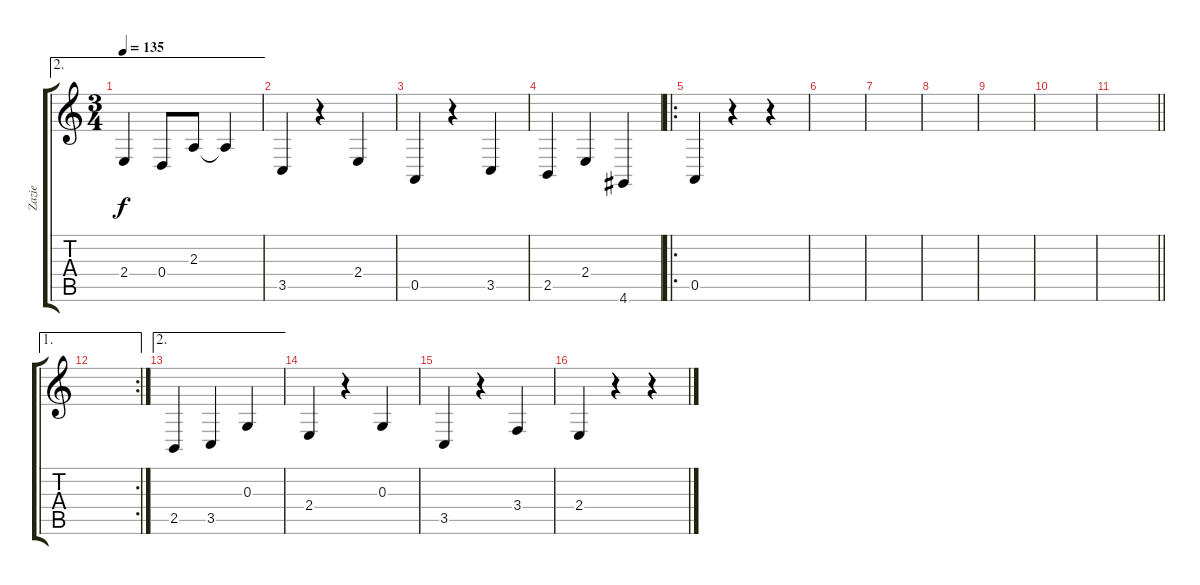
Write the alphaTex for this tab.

\track ("Zazie" "Zazie") {instrument acousticgrandpiano}
\staff {score tabs}
\tuning (E4 B3 G3 D3 A2 E2) {hide}
\ae 2
\ts (3 4)
\tempo 135
\clef g2
\ks c
2.4.4{dy f} 0.4.8 2.3.8 2.3{t}.4 |
3.5.4 r.4 2.4.4 |
0.5.4 r.4 3.5.4 |
2.5.4 2.4.4 4.6.4 |
\ro
0.5.4 r.4 r.4 |
|
|
|
|
|
\barLineRight lightlight
|
\ae 1
\rc 2
|
\ae 2
2.5.4 3.5.4 0.3.4 |
2.4.4 r.4 0.3.4 |
3.5.4 r.4 3.4.4 |
2.4.4 r.4 r.4
